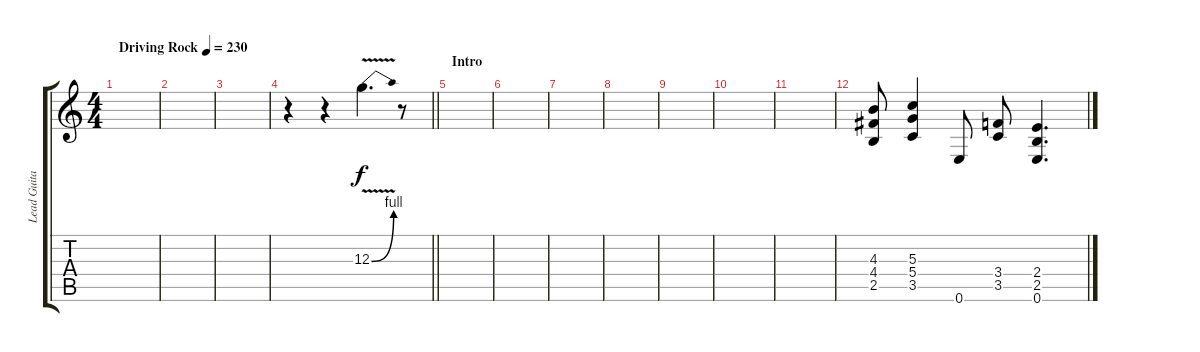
\track ("Lead Guitar" "Lead Guita") {instrument distortionguitar}
\staff {score tabs}
\tuning (E4 B3 G3 D3 A2 E2) {hide}
\ts (4 4)
\tempo (230 "Driving Rock")
\clef g2
\ks c
|
|
|
\barLineRight lightlight
r.4 r.4 12.3{be (bend 0 0 60 4) v}.4{d} r.8 |
\section ("" "Intro")
|
|
|
|
|
|
|
(4.3 4.4 2.5).8 (5.3 5.4 3.5).4 0.6.8 (3.4 3.5).8 (2.4 2.5 0.6).4{d}
